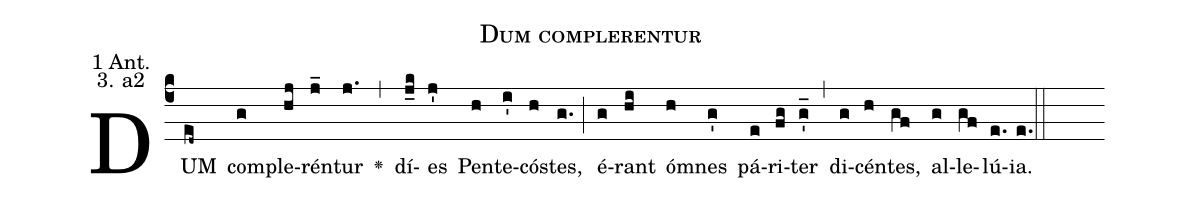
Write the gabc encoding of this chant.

name: Dum complerentur;
office-part: 1 Antiphon;
mode: 3a2;
annotation: 1 Ant.;
annotation: 3. a2;
def-m1:}{\greseteolcustos{manual}{;
def-m2:\ifx\breakbeforeEuouae\undefined\else;
def-m3:\fi}\ifx\noeuouae\undefined\def\noeuouae{F}\fi\if\noeuouae F{;
def-m4:}\fi;
%%
% The syntax in this part is called gabc. Please refer to http://home.gna.org/gregorio/gabc/#basis

(c4)DUM(ed~) com(g)ple(hj)rén(j_)tur(j.) <v>\greheightstar</v>(,)
dí(j_k)es(j') Pen(h)te(i')có(h)stes,(g.) (;)
é(g)rant(hi) óm(h)nes(g') pá(e)ri(fg)ter(g'_) (,)
di(g)cén(h)tes,(gf) al(g)le(gf)lú(e.[em1])ia.(e.) (::[em2]z[em3])

E(j) u(j) o(ji) u(hi) a(h) e.(gh..) (::[em4])
